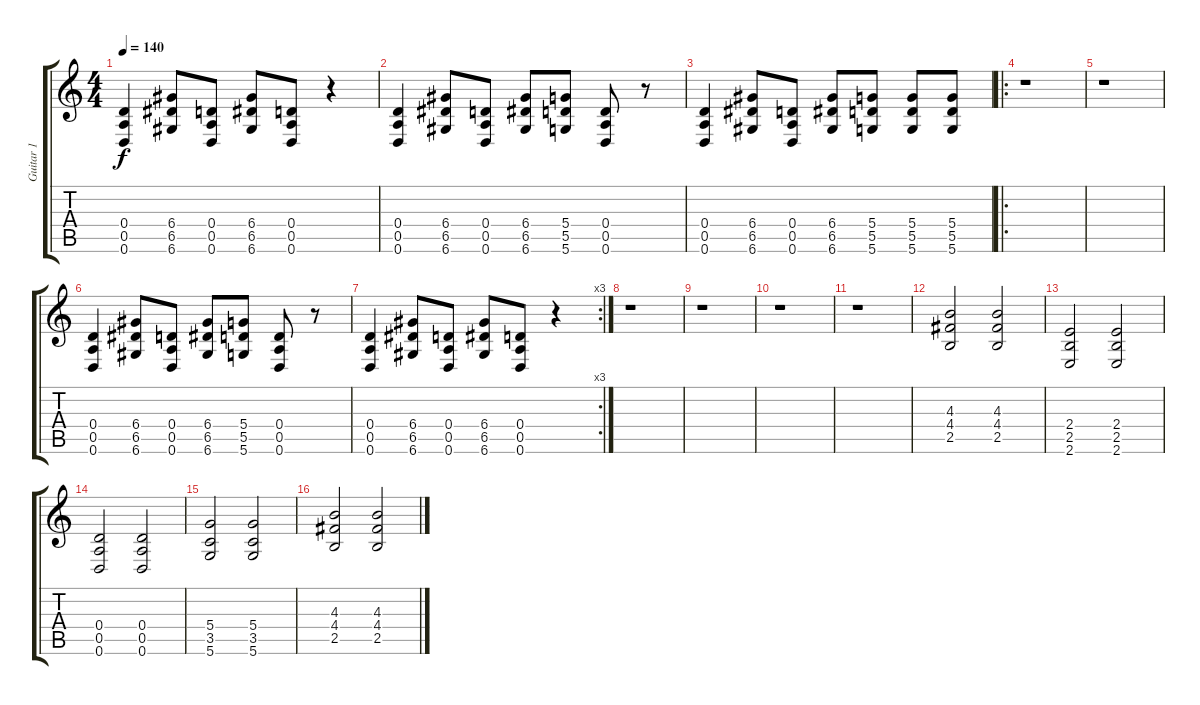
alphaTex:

\track ("Guitar 1" "Guitar 1") {instrument distortionguitar}
\staff {score tabs}
\tuning (E4 B3 G3 D3 A2 D2) {hide}
\ts (4 4)
\tempo 140
\clef g2
\ks c
(0.4 0.5 0.6).4{dy f} (6.4 6.5 6.6).8 (0.4 0.5 0.6).8 (6.4 6.5 6.6).8 (0.4 0.5 0.6).8 r.4 |
(0.4 0.5 0.6).4 (6.4 6.5 6.6).8 (0.4 0.5 0.6).8 (6.4 6.5 6.6).8 (5.4 5.5 5.6).8 (0.4 0.5 0.6).8 r.8 |
(0.4 0.5 0.6).4 (6.4 6.5 6.6).8 (0.4 0.5 0.6).8 (6.4 6.5 6.6).8 (5.4 5.5 5.6).8 (5.4 5.5 5.6).8 (5.4 5.5 5.6).8 |
\ro
r.1 |
r.1 |
(0.4 0.5 0.6).4 (6.4 6.5 6.6).8 (0.4 0.5 0.6).8 (6.4 6.5 6.6).8 (5.4 5.5 5.6).8 (0.4 0.5 0.6).8 r.8 |
\rc 3
(0.4 0.5 0.6).4 (6.4 6.5 6.6).8 (0.4 0.5 0.6).8 (6.4 6.5 6.6).8 (0.4 0.5 0.6).8 r.4 |
r.1 |
r.1 |
r.1 |
r.1 |
(4.3 4.4 2.5).2{volume 10} (4.3 4.4 2.5).2 |
(2.4 2.5 2.6).2 (2.4 2.5 2.6).2 |
(0.4 0.5 0.6).2 (0.4 0.5 0.6).2 |
(5.4 3.5 5.6).2 (5.4 3.5 5.6).2 |
(4.3 4.4 2.5).2 (4.3 4.4 2.5).2
